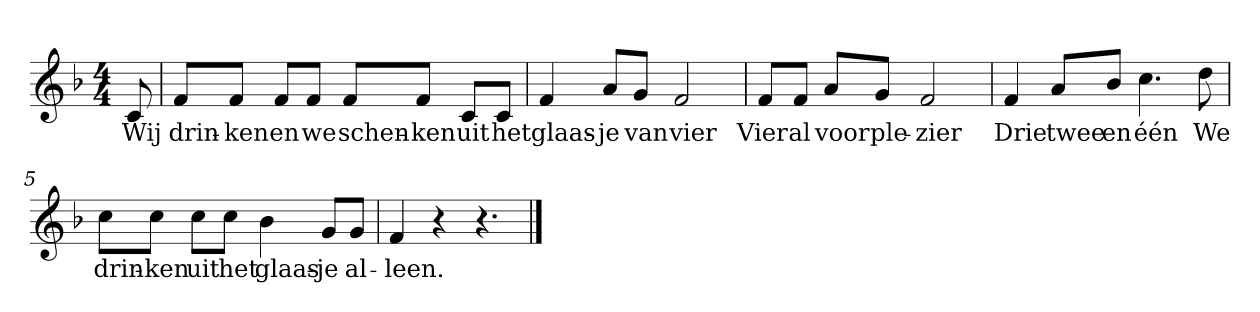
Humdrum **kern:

**kern	**text
*part1	*part1
*staff1	*staff1
*clefG2	*
*k[b-]	*
*F:	*
*M4/4	*
*MM120	*
=	=
8c	Wij
=1	=1
8f/L	drin-
8f/J	-ken
8f/L	en
8f/J	we
8f/L	schen-
8f/J	-ken
8c/L	uit
8c/J	het
=2	=2
4f	glaas-
8a/L	-je
8g/J	van
2f	vier
=3	=3
8f/L	Vier
8f/J	al
8a/L	voor
8g/J	ple-
2f	-zier
=4	=4
4f	Drie
8a/L	twee
8b-/J	en
4.cc	één
8dd	We
=5	=5
8cc\L	drin-
8cc\J	-ken
8cc\L	uit
8cc\J	het
4b-	glaas-
8g/L	-je
8g/J	al-
=6	=6
4f	-leen.
4r	.
4.r	.
==	==
*-	*-
